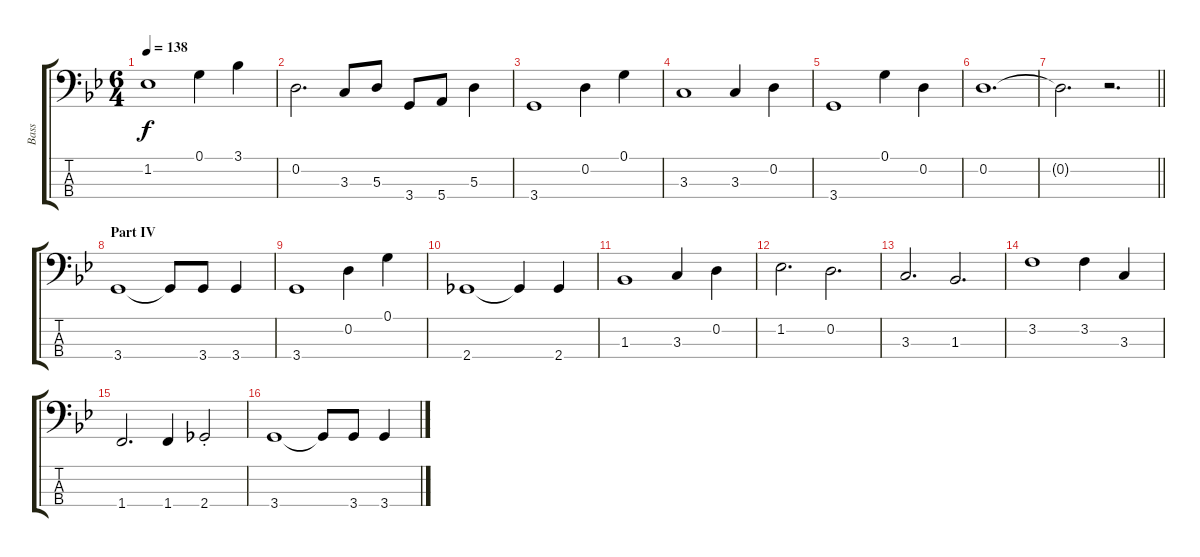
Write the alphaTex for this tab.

\track ("Bass" "Bass") {instrument electricbassfinger}
\staff {score tabs}
\tuning (G2 D2 A1 E1) {hide}
\ts (6 4)
\tempo 138
\clef f4
\ks gminor
1.2.1{dy f} 0.1.4 3.1.4 |
0.2.2{d} 3.3.8 5.3.8 3.4.8 5.4.8 5.3.4 |
3.4.1 0.2.4 0.1.4 |
3.3.1 3.3.4 0.2.4 |
3.4.1 0.1.4 0.2.4 |
0.2.1{d} |
\barLineRight lightlight
0.2{t}.2{d} r.2{d} |
\section ("" "Part IV")
3.4.1 3.4{t}.8 3.4.8 3.4.4 |
3.4.1 0.2.4 0.1.4 |
2.4.1 2.4{t}.4 2.4.4 |
1.3.1 3.3.4 0.2.4 |
1.2.2{d} 0.2.2{d} |
3.3.2{d} 1.3.2{d} |
3.2.1 3.2.4 3.3.4 |
1.4.2{d} 1.4.4 2.4{st}.2 |
3.4.1 3.4{t}.8 3.4.8 3.4.4
